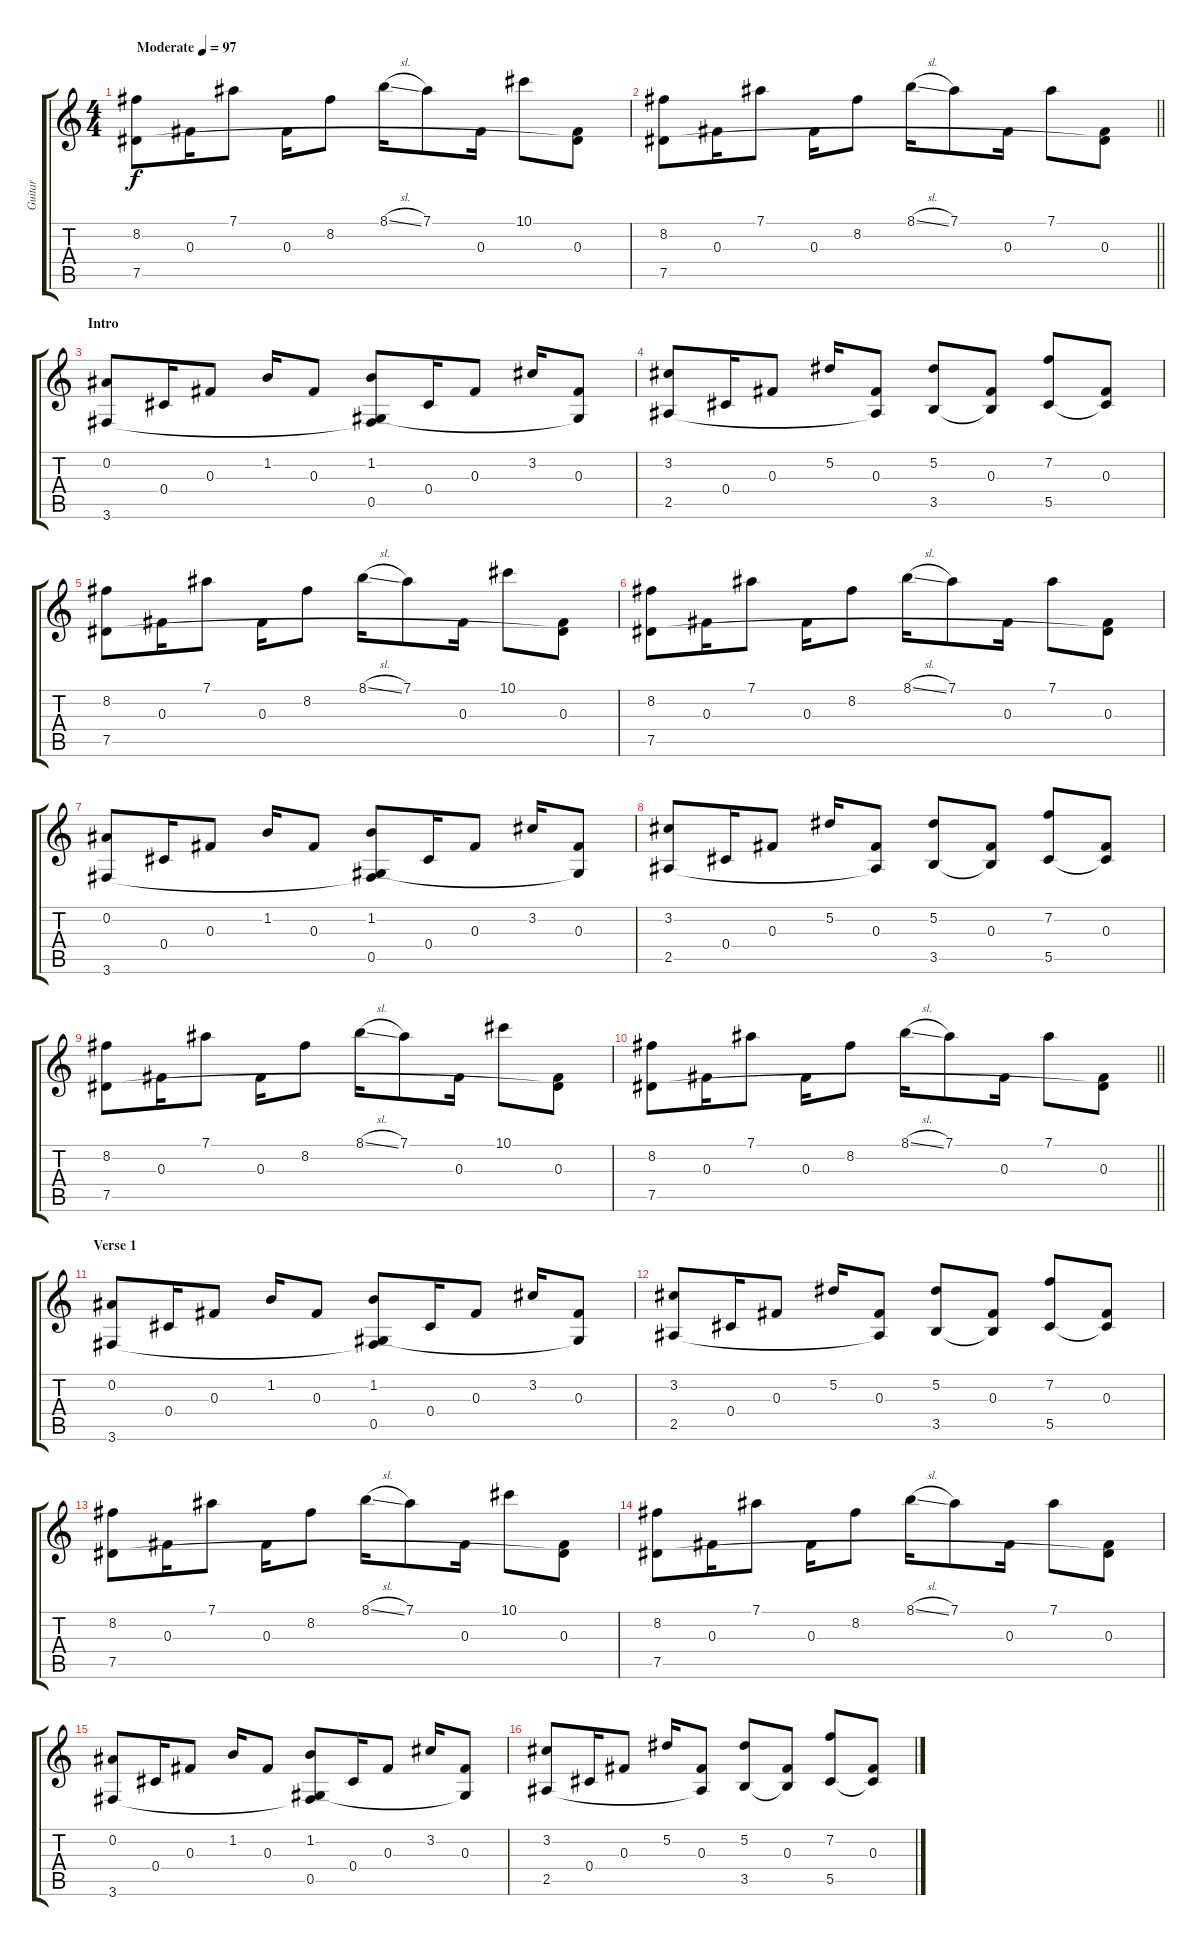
\track ("Guitar" "Guitar") {instrument acousticguitarsteel}
\staff {score tabs}
\tuning (Eb4 Bb3 Gb3 Db3 Ab2 Eb2) {hide}
\ts (4 4)
\tempo (97 "Moderate")
\clef g2
\ks c
(8.2 7.5).8{dy f volume 1 instrument acousticguitarsteel} 0.3.16 7.1.8 0.3.16 8.2.8 8.1{sl}.16 7.1.8 0.3.16 10.1.8 (0.3 7.5{t}).8 |
\barLineRight lightlight
(8.2 7.5).8 0.3.16 7.1.8 0.3.16 8.2.8 8.1{sl}.16 7.1.8 0.3.16 7.1.8 (0.3 7.5{t}).8 |
\section ("" "Intro")
(0.2 3.6).8{volume 14} 0.4.16 0.3.8 1.2.16 0.3.8 (1.2 0.5 3.6{t}).8 0.4.16 0.3.8 3.2.16 (0.3 0.5{t}).8 |
(3.2 2.5).8 0.4.16 0.3.8 5.2.16 (0.3 2.5{t}).8 (5.2 3.5).8 (0.3 3.5{t}).8 (7.2 5.5).8 (0.3 5.5{t}).8 |
(8.2 7.5).8 0.3.16 7.1.8 0.3.16 8.2.8 8.1{sl}.16 7.1.8 0.3.16 10.1.8 (0.3 7.5{t}).8 |
(8.2 7.5).8 0.3.16 7.1.8 0.3.16 8.2.8 8.1{sl}.16 7.1.8 0.3.16 7.1.8 (0.3 7.5{t}).8 |
(0.2 3.6).8 0.4.16 0.3.8 1.2.16 0.3.8 (1.2 0.5 3.6{t}).8 0.4.16 0.3.8 3.2.16 (0.3 0.5{t}).8 |
(3.2 2.5).8 0.4.16 0.3.8 5.2.16 (0.3 2.5{t}).8 (5.2 3.5).8 (0.3 3.5{t}).8 (7.2 5.5).8 (0.3 5.5{t}).8 |
(8.2 7.5).8 0.3.16 7.1.8 0.3.16 8.2.8 8.1{sl}.16 7.1.8 0.3.16 10.1.8 (0.3 7.5{t}).8 |
\barLineRight lightlight
(8.2 7.5).8 0.3.16 7.1.8 0.3.16 8.2.8 8.1{sl}.16 7.1.8 0.3.16 7.1.8 (0.3 7.5{t}).8 |
\section ("" "Verse 1")
(0.2 3.6).8 0.4.16 0.3.8 1.2.16 0.3.8 (1.2 0.5 3.6{t}).8 0.4.16 0.3.8 3.2.16 (0.3 0.5{t}).8 |
(3.2 2.5).8 0.4.16 0.3.8 5.2.16 (0.3 2.5{t}).8 (5.2 3.5).8 (0.3 3.5{t}).8 (7.2 5.5).8 (0.3 5.5{t}).8 |
(8.2 7.5).8 0.3.16 7.1.8 0.3.16 8.2.8 8.1{sl}.16 7.1.8 0.3.16 10.1.8 (0.3 7.5{t}).8 |
(8.2 7.5).8 0.3.16 7.1.8 0.3.16 8.2.8 8.1{sl}.16 7.1.8 0.3.16 7.1.8 (0.3 7.5{t}).8 |
(0.2 3.6).8 0.4.16 0.3.8 1.2.16 0.3.8 (1.2 0.5 3.6{t}).8 0.4.16 0.3.8 3.2.16 (0.3 0.5{t}).8 |
(3.2 2.5).8 0.4.16 0.3.8 5.2.16 (0.3 2.5{t}).8 (5.2 3.5).8 (0.3 3.5{t}).8 (7.2 5.5).8 (0.3 5.5{t}).8
